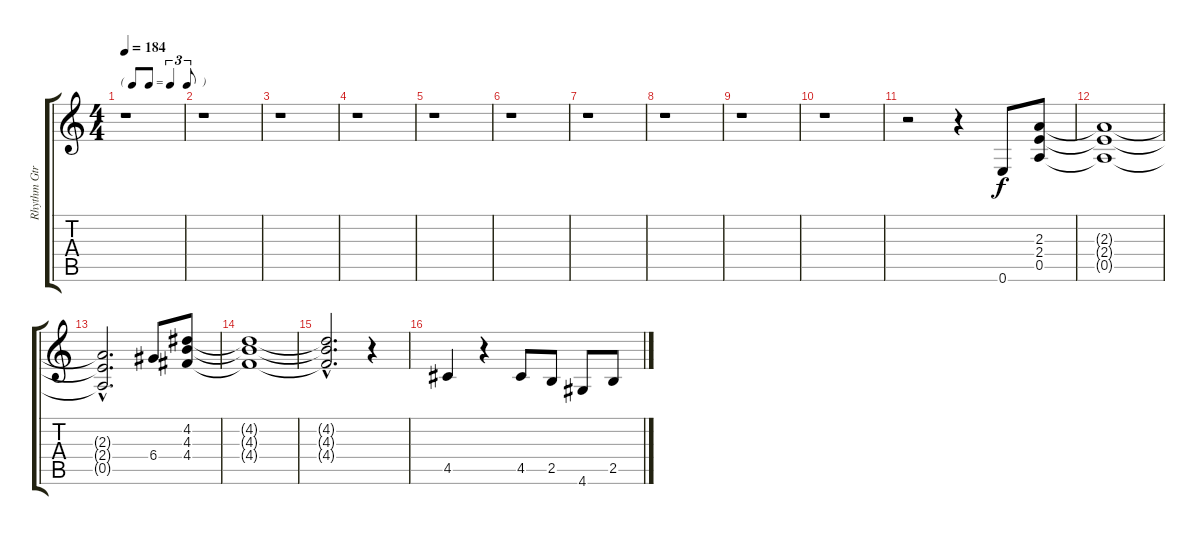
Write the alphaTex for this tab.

\track ("Rhythm Gtr 2" "Rhythm Gtr") {instrument distortionguitar}
\staff {score tabs}
\tuning (E4 B3 G3 D3 A2 E2) {hide}
\ts (4 4)
\tf triplet8th
\tempo 184
\clef g2
\ks c
r.1{dy f} |
r.1 |
r.1 |
r.1 |
r.1 |
r.1 |
r.1 |
r.1 |
r.1 |
r.1 |
r.2 r.4 0.6.8 (2.3 2.4 0.5).8 |
(2.3{t} 2.4{t} 0.5{t}).1 |
(2.3{hac t} 2.4{hac t} 0.5{hac t}).2{d} 6.4.8 (4.2 4.3 4.4).8 |
(4.2{t} 4.3{t} 4.4{t}).1 |
(4.2{hac t} 4.3{hac t} 4.4{hac t}).2{d} r.4 |
4.5.4 r.4 4.5.8 2.5.8 4.6.8 2.5.8
